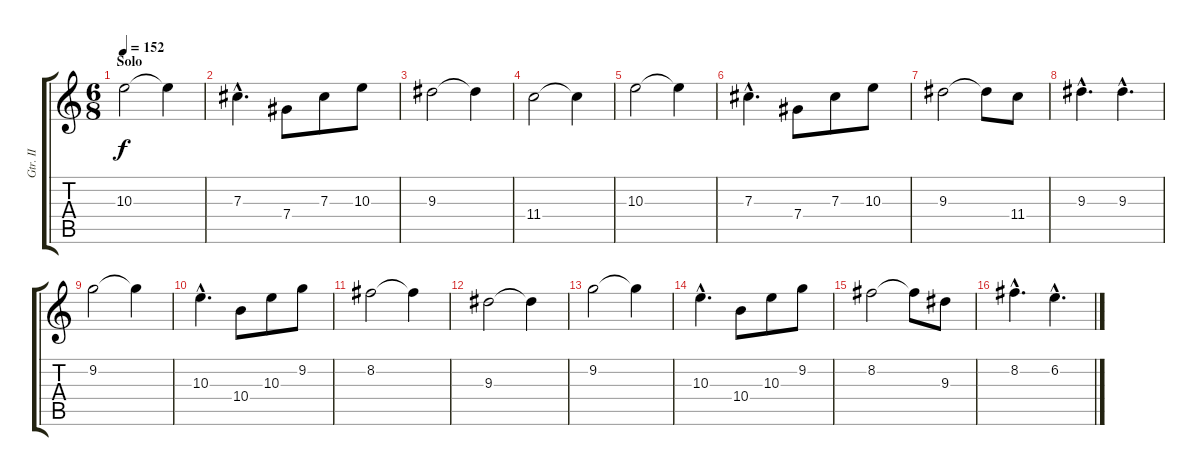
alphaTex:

\track ("Gtr. II" "Gtr. II") {instrument distortionguitar}
\staff {score tabs}
\tuning (Eb4 Bb3 Gb3 Db3 Ab2 Eb2) {hide}
\ts (6 8)
\section ("" "Solo")
\tempo 152
\clef g2
\ks c
10.3.2{dy f} 10.3{t}.4 |
7.3{hac}.4{d} 7.4.8 7.3.8 10.3.8 |
9.3.2 9.3{t}.4 |
11.4.2 11.4{t}.4 |
10.3.2 10.3{t}.4 |
7.3{hac}.4{d} 7.4.8 7.3.8 10.3.8 |
9.3.2 9.3{t}.8 11.4.8 |
9.3{hac}.4{d} 9.3{hac}.4{d} |
9.2.2 9.2{t}.4 |
10.3{hac}.4{d} 10.4.8 10.3.8 9.2.8 |
8.2.2 8.2{t}.4 |
9.3.2 9.3{t}.4 |
9.2.2 9.2{t}.4 |
10.3{hac}.4{d} 10.4.8 10.3.8 9.2.8 |
8.2.2 8.2{t}.8 9.3.8 |
8.2{hac}.4{d} 6.2{hac}.4{d}
